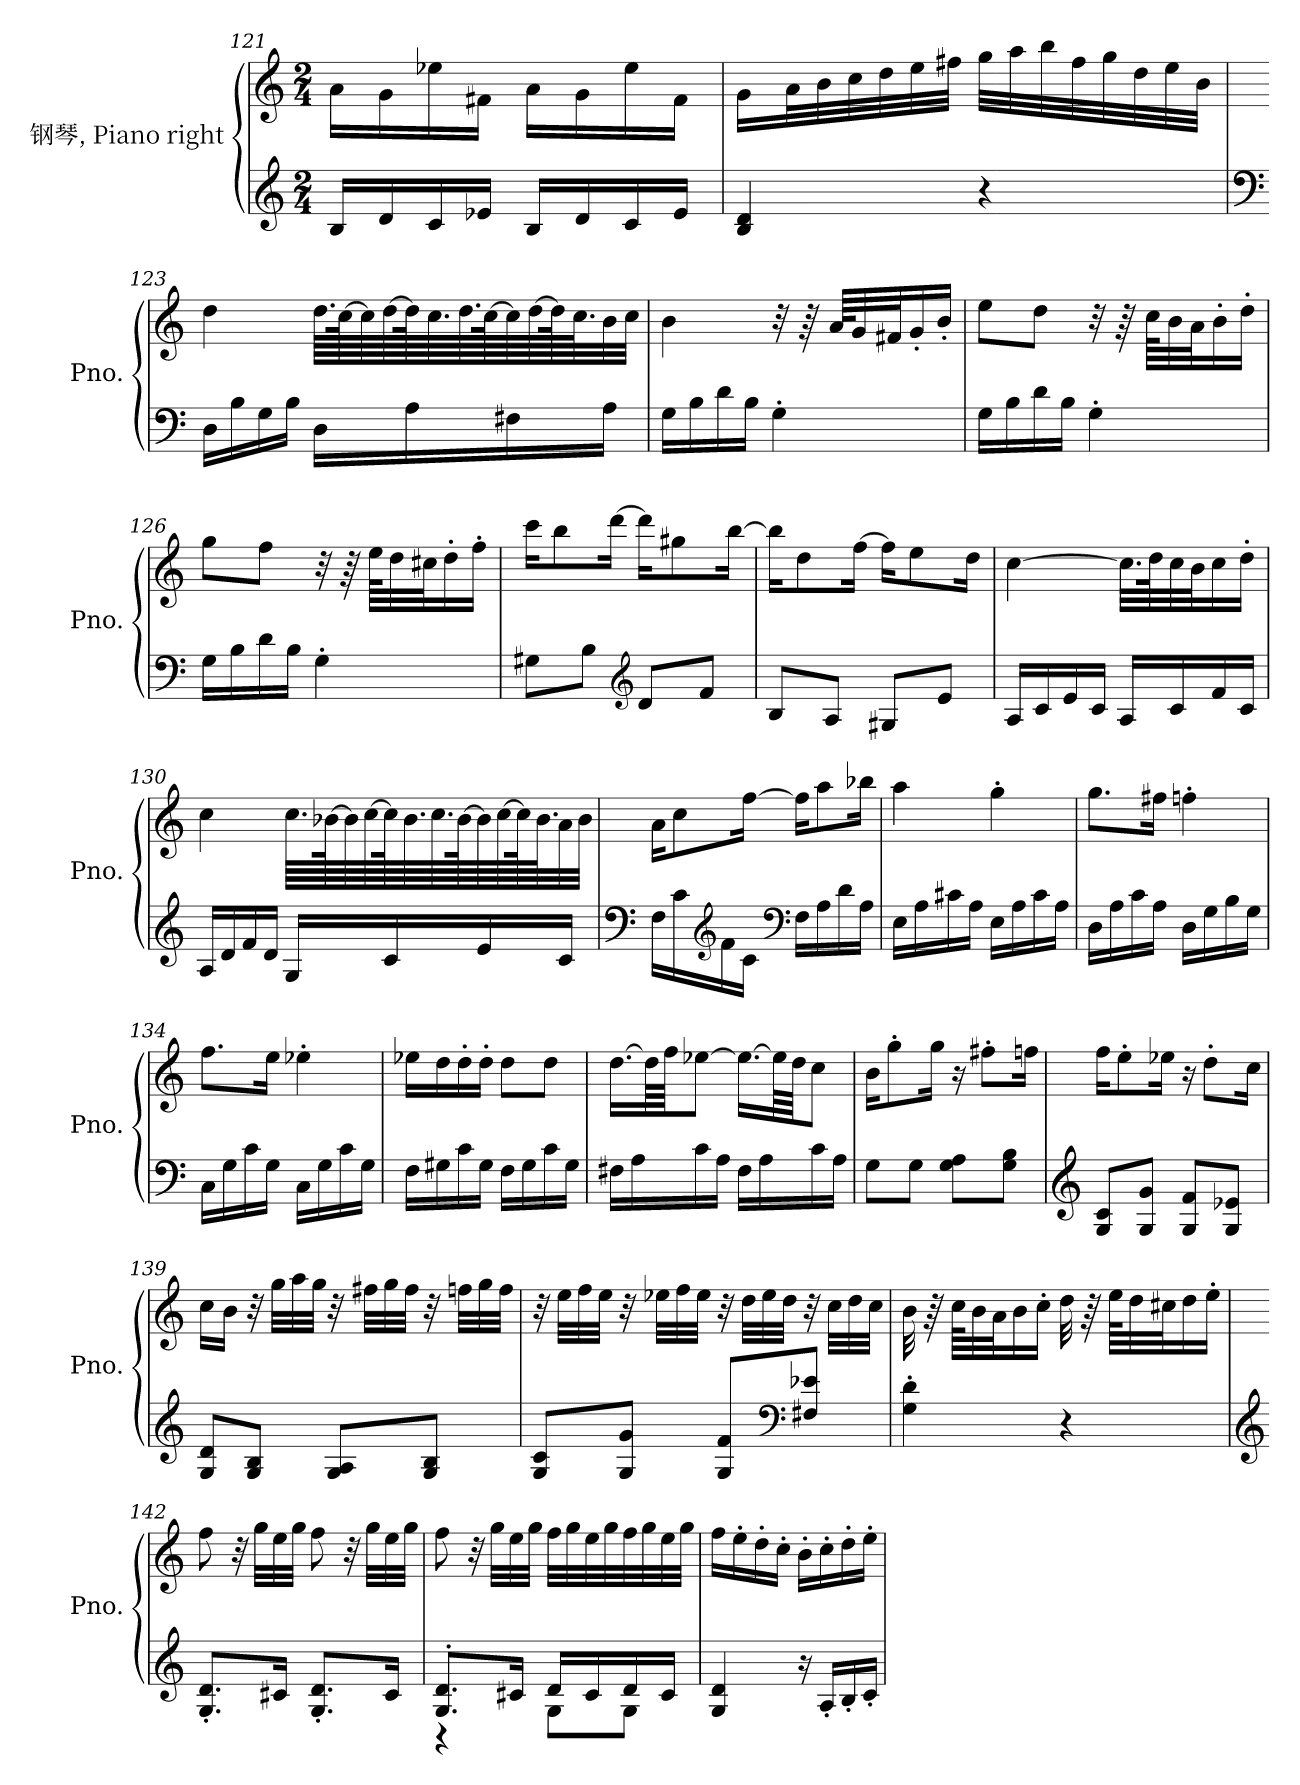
**kern	**kern
*part1	*part1
*staff2	*staff1
*I"钢琴, Piano right	*
*I'Pno.	*
*clefG2	*clefG2
*k[]	*k[]
*M2/4	*M2/4
*MM66	*MM66
=121	=121
16B/LL	16a\LL
16d/	16g\
16c/	16ee-X\
16e-X/JJ	16f#X\JJ
16B/LL	16a\LL
16d/	16g\
16c/	16ee-\
16e-/JJ	16f#\JJ
!!LO:LB:g=z
=122	=122
*	*MM67
4B/ 4d/	16g\LL
.	32a\L
.	32b\
.	32cc\
.	32dd\
.	32ee\
.	32ff#X\JJJ
4r	32gg\LLL
.	32aa\
*	*MM66
.	32bb\
.	32ff#\
.	32gg\
.	32dd\
.	32ee\
.	32b\JJJ
=123	=123
*clefF4	*
*	*MM66
16D\LL	4dd\
16B\	.
16G\	.
16B\JJ	.
16D\LL	64.dd\LLLL
.	[128cc\K
.	64cc\]
.	[64dd\
16A\	128dd\K]
.	64.cc\
.	64.dd\
.	[128cc\K
16F#X\	64cc\]
.	[64dd\
.	128dd\K]
.	64.cc\J
16A\JJ	32b\
.	32cc\JJJ
!!LO:LB:g=z
=124	=124
*	*MM67
16G\LL	4b\
16B\	.
16d\	.
16B\JJ	.
4G'\	32r
.	64r
.	64a/KLLL
.	32g/
.	32f#X/J
.	16g'/
.	16b'/JJ
=125	=125
*	*MM62
16G\LL	8ee\L
16B\	.
16d\	8dd\J
16B\JJ	.
*	*MM68
4G'\	32r
.	64r
.	64cc\KLLL
.	32b\
.	32a\J
.	16b'\
.	16dd'\JJ
=126	=126
*	*MM63
16G\LL	8gg\L
16B\	.
16d\	8ff\J
16B\JJ	.
*	*MM68
4G'\	32r
.	64r
.	64ee\KLLL
.	32dd\
.	32cc#X\J
.	16dd'\
.	16ff'\JJ
=127	=127
*	*MM64
8G#X\L	16ccc\KL
.	8bb\
8B\J	.
.	[16ddd\Jk
*clefG2	*
8d/L	16ddd\KL]
*	*MM66
.	8gg#X\
8f/J	.
.	[16bb\Jk
!!LO:LB:g=z
=128	=128
8B/L	16bb\KL]
*	*MM64
.	8dd\
8A/J	.
.	[16ff\Jk
8G#X/L	16ff\KL]
*	*MM65
.	8ee\
8e/J	.
.	16dd\Jk
=129	=129
*	*MM68
16A/LL	[4cc\
16c/	.
16e/	.
16c/JJ	.
16A/LL	32.cc\LLL]
.	64dd\K
16c/	32cc\
.	32b\J
*	*MM66
16f/	16cc\
16c/JJ	16dd'\JJ
=130	=130
*	*MM65
16A/LL	4cc\
16d/	.
16f/	.
16d/JJ	.
16G/LL	64.cc\LLLL
.	[128b-X\K
.	64b-\]
.	[64cc\
16c/	128cc\K]
.	64.b-\
.	64.cc\
.	[128b-\K
16e/	64b-\]
.	[64cc\
.	128cc\K]
.	64.b-\J
16c/JJ	32a\
.	32b-\JJJ
!!LO:PB:g=z
=131	=131
*clefF4	*
*	*MM64
16F\LL	16a\KL
16c\	8cc\
*clefG2	*
16f\	.
16c\JJ	[16ff\Jk
*clefF4	*
16F\LL	16ff\KL]
*	*MM65
16A\	8aa\
16d\	.
16A\JJ	16bb-X\Jk
=132	=132
16E\LL	4aa\
16A\	.
16c#X\	.
16A\JJ	.
16E\LL	4gg'\
16A\	.
16c#\	.
16A\JJ	.
=133	=133
*	*MM67
16D\LL	8.gg\L
16A\	.
16c\	.
*	*MM64
16A\JJ	16ff#X\Jk
*	*MM65
16D\LL	4ffn'\
16G\	.
16B\	.
16G\JJ	.
=134	=134
*	*MM67
16C\LL	8.ff\L
16G\	.
16c\	.
*	*MM64
16G\JJ	16ee\Jk
*	*MM65
16C\LL	4ee-X'\
16G\	.
16c\	.
16G\JJ	.
!!LO:LB:g=z
=135	=135
16F\LL	16ee-X\LL
16G#X\	16dd\
16c\	16dd'\
16G#\JJ	16dd'\JJ
*	*MM64
16F\LL	8dd\L
16G#\	.
16c\	8dd\J
16G#\JJ	.
=136	=136
16F#X\LL	[16.dd\LL
16A\	.
.	64dd\LL]
.	64ff\JJJ
*	*MM66
16c\	[8ee-X\J
16A\JJ	.
16F#\LL	16.ee-\LL_
16A\	.
.	64ee-\LL]
.	64dd\JJJ
*	*MM65
16c\	8cc\J
16A\JJ	.
=137	=137
8G\L	16b\KL
.	8gg'\
8G\J	.
.	16gg\Jk
8G\ 8A\L	16r
.	8ff#X'\L
8G\ 8B\J	.
.	16ffn\Jk
=138	=138
*clefG2	*
*	*MM65
8G/ 8c/L	16ff\KL
.	8ee'\
8G/ 8g/J	.
*	*MM67
.	16ee-X\Jk
8G/ 8f/L	16r
.	8dd'\L
8G/ 8e-X/J	.
.	16cc\Jk
!!LO:LB:g=z
=139	=139
*	*MM65
8G/ 8d/L	16cc\LL
.	16b\JJ
8G/ 8B/J	32r
.	32gg\LLL
.	32aa\
.	32gg\JJJ
8G/ 8A/L	32r
.	32ff#X\LLL
.	32gg\
.	32ff#\JJJ
8G/ 8B/J	32r
.	32ffn\LLL
.	32gg\
.	32ff\JJJ
=140	=140
8G/ 8c/L	32r
.	32ee\LLL
.	32ff\
.	32ee\JJJ
*	*MM66
8G/ 8g/J	32r
.	32ee-X\LLL
.	32ff\
.	32ee-\JJJ
8G/ 8f/L	32r
.	32dd\LLL
.	32ee-\
.	32dd\JJJ
*clefF4	*
*	*MM67
8F#X/ 8e-X/J	32r
.	32cc\LLL
.	32dd\
.	32cc\JJJ
!!LO:LB:g=z
=141	=141
4G\' 4d\'	32b\
.	64r
.	64cc\KLLL
.	32b\
.	32a\J
.	16b\
.	16cc'\JJ
4r	32dd\
.	64r
.	64ee\KLLL
.	32dd\
.	32cc#X\J
.	16dd\
.	16ee'\JJ
=142	=142
*clefG2	*
8.G/' 8.d/'L	8ff\
.	32r
.	32gg\LLL
16c#X/Jk	32ee\
.	32gg\JJJ
8.G/' 8.d/'L	8ff\
.	32r
.	32gg\LLL
16c#/Jk	32ee\
.	32gg\JJJ
=143	=143
*^	*
8.G/' 8.d/'L	4r	8ff\
.	.	32r
.	.	32gg\LLL
16c#X/Jk	.	32ee\
.	.	32gg\JJJ
16d/LL	8G\L	32ff\LLL
.	.	32gg\
*	*	*MM67
16c#/	.	32ee\
.	.	32gg\
16d/	8G\J	32ff\
.	.	32gg\
*	*	*MM66
16c#/JJ	.	32ee\
.	.	32gg\JJJ
*v	*v	*
!!LO:LB:g=z
=144	=144
4G/ 4d/	16ff\LL
.	16ee'\
.	16dd'\
.	16cc'\JJ
*	*MM64
16r	16b'\LL
16A'/LL	16cc'\
16B'/	16dd'\
16c'/JJ	16ee'\JJ
=	=
*-	*-
